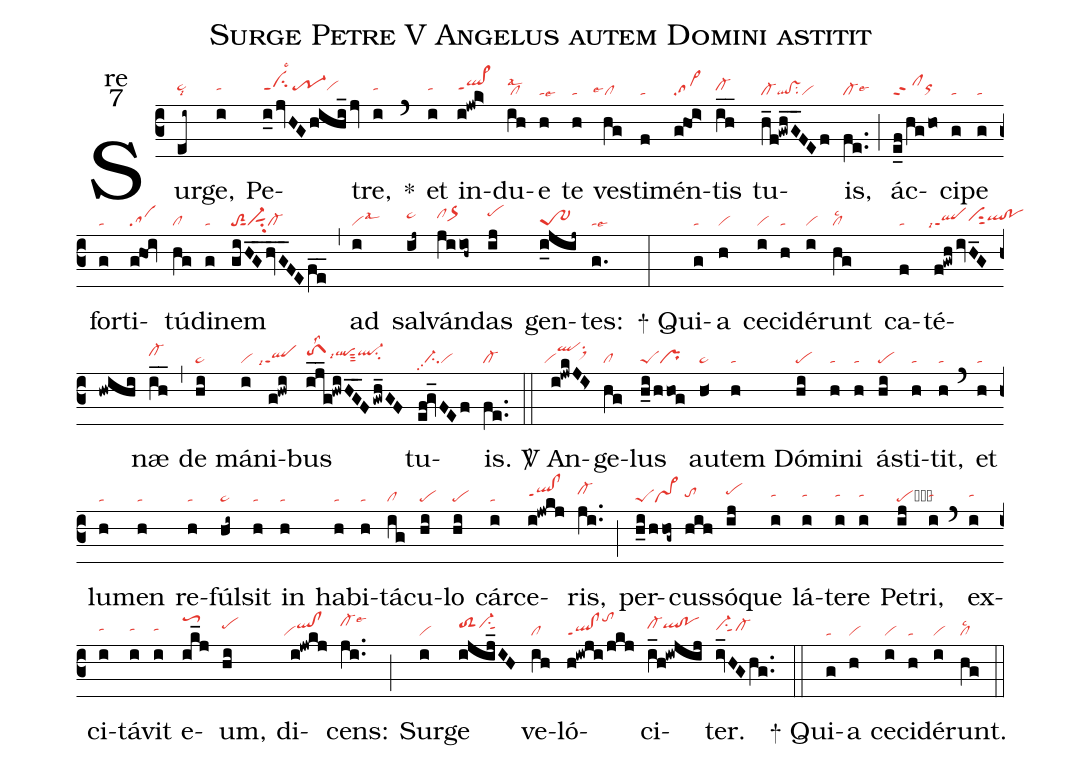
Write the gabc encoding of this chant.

name:Surge Petre V Angelus autem Domini astitit;
office-part:re;
mode:7;
nabc-lines:1;
%%
(c3) Sur(ei~|pe~hhlsi8)ge,(i|tahh) Pe(i_0/jvHGhihi_jv|cihhppt1lsc3tr-1hhvihh)tre,(i|tahh) <sp>*</sp>(`) et(i|tahh) in(i!jwk>|ql>hhppt1)du(ih|cllsal2)e(h|talse6) te(h|ta) ves(hg|```cllse4)ti(f|ta)mén(g@hoi>|sa>)tis(ih__|cl-hh) tu(h_f!gwh_G_FEf|cl-ql!vssu2vi)is,(fe..|cl-lse6) (;) ác(e_f/hgho|clppt2orhh)ci(g|ta)pe(g|ta) for(g|ta)ti(g@hoi|sa)tú(hg|cl)di(g|ta)nem(giHG__hvG__FEfe__|toS2sut1vi-sut1su2cl-) (,) ad(i|vilsal3) sal(ij~|pe~hi)ván(ji/ioh~|clhior>hh)das(ij|pehj) gen(i_jij~|tr-~1)tes:(g.|talse6) (:)

<sp>+</sp> Qui(g|ta)a(h|vi) ce(i|vi)ci(h|ta)dé(i|vi)runt(hg|cllsc2) ca(f|ta)té(f!gwh/ivH_G/hwihi|``qlppt1lsi7vihhsut2qlhh!pohh)næ(ih__|cl-hi) (,) de(hi|pe~) má(i|vi)ni(g!hwi|```qlppt1lsi7)bus(ij__g!hwiHG__F/gwh_GF|toS1hilss2lsi9qlhisut3ql-hisu2) tu(ef!gv_FEf|//ci-pp2vi)is.(fe..|cl-) (::)

<sp>V/</sp> An(i!jwkJI>|``viqlhksu1sux1)ge(hg|cl)lus(h_i/hhog|peSpr) au(h<|pe~)tem(h|ta) Dó(hi|pe)mi(h|ta)ni(h|ta) ás(hi|pe)ti(h|ta)tit,(h|ta) (`) et(h|ta) lu(h|ta)men(h|ta) re(h|ta)fúl(hi~|pe~)sit(h|ta) in(h|ta) ha(h|ta)bi(h|ta)tá(ig|cl)cu(hi|pe)lo(hi|pe) cár(i|ta)ce(i!jwkj|qlhh!clhhppt1)ris,(ji..|cl-hi) (;) per(h_i/hhog~|peSvs>)cus(hih|tohh)só(ij|pehi)que(i|tahh) lá(i|tahh)te(i|tahh)re(i|tahh) Pe(ij|peehi)tri,(i|tahh) (`) ex(i|tahh)ci(i|tahh)tá(i|tahh)vit(i|tahh) e(ik_j|toS3hl)um,(hi|pehi) di(i!jwkj|``viqlhi!clhi)cens:(ji..|cl-hjlse6) (;) Sur(i|vi)ge(ijij_IH|toS2hivi-hisu1sut1) ve(ih|cl)ló(h!iwji/jkj|ql!clppt1tohl)ci(i_h!iwjij|cl-hiqlhi!pohi)ter.(iv_HGhg..|vi-hhsu1sut1cl-hh) (::)

<sp>+</sp> Qui(g|ta)a(h|vi) ce(i|vi)ci(h|ta)dé(i|vi)runt.(hg|cllsc2) (::)
